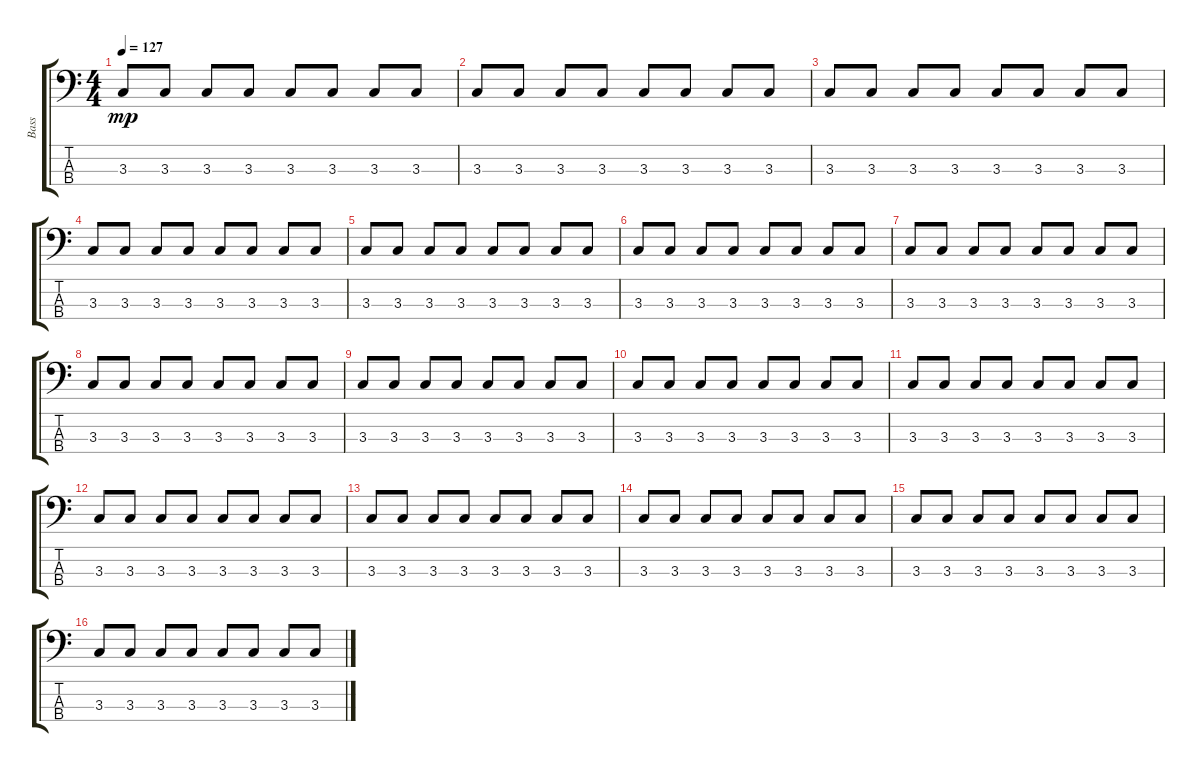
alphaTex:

\track ("Bass" "Bass") {instrument electricbassfinger}
\staff {score tabs}
\tuning (G2 D2 A1 E1) {hide}
\ts (4 4)
\tempo 127
\clef f4
\ks c
3.3.8{dy mp} 3.3.8 3.3.8 3.3.8 3.3.8 3.3.8 3.3.8 3.3.8 |
3.3.8 3.3.8 3.3.8 3.3.8 3.3.8 3.3.8 3.3.8 3.3.8 |
3.3.8 3.3.8 3.3.8 3.3.8 3.3.8 3.3.8 3.3.8 3.3.8 |
3.3.8 3.3.8 3.3.8 3.3.8 3.3.8 3.3.8 3.3.8 3.3.8 |
3.3.8 3.3.8 3.3.8 3.3.8 3.3.8 3.3.8 3.3.8 3.3.8 |
3.3.8 3.3.8 3.3.8 3.3.8 3.3.8 3.3.8 3.3.8 3.3.8 |
3.3.8 3.3.8 3.3.8 3.3.8 3.3.8 3.3.8 3.3.8 3.3.8 |
3.3.8 3.3.8 3.3.8 3.3.8 3.3.8 3.3.8 3.3.8 3.3.8 |
3.3.8 3.3.8 3.3.8 3.3.8 3.3.8 3.3.8 3.3.8 3.3.8 |
3.3.8 3.3.8 3.3.8 3.3.8 3.3.8 3.3.8 3.3.8 3.3.8 |
3.3.8 3.3.8 3.3.8 3.3.8 3.3.8 3.3.8 3.3.8 3.3.8 |
3.3.8 3.3.8 3.3.8 3.3.8 3.3.8 3.3.8 3.3.8 3.3.8 |
3.3.8 3.3.8 3.3.8 3.3.8 3.3.8 3.3.8 3.3.8 3.3.8 |
3.3.8 3.3.8 3.3.8 3.3.8 3.3.8 3.3.8 3.3.8 3.3.8 |
3.3.8 3.3.8 3.3.8 3.3.8 3.3.8 3.3.8 3.3.8 3.3.8 |
3.3.8 3.3.8 3.3.8 3.3.8 3.3.8 3.3.8 3.3.8 3.3.8
